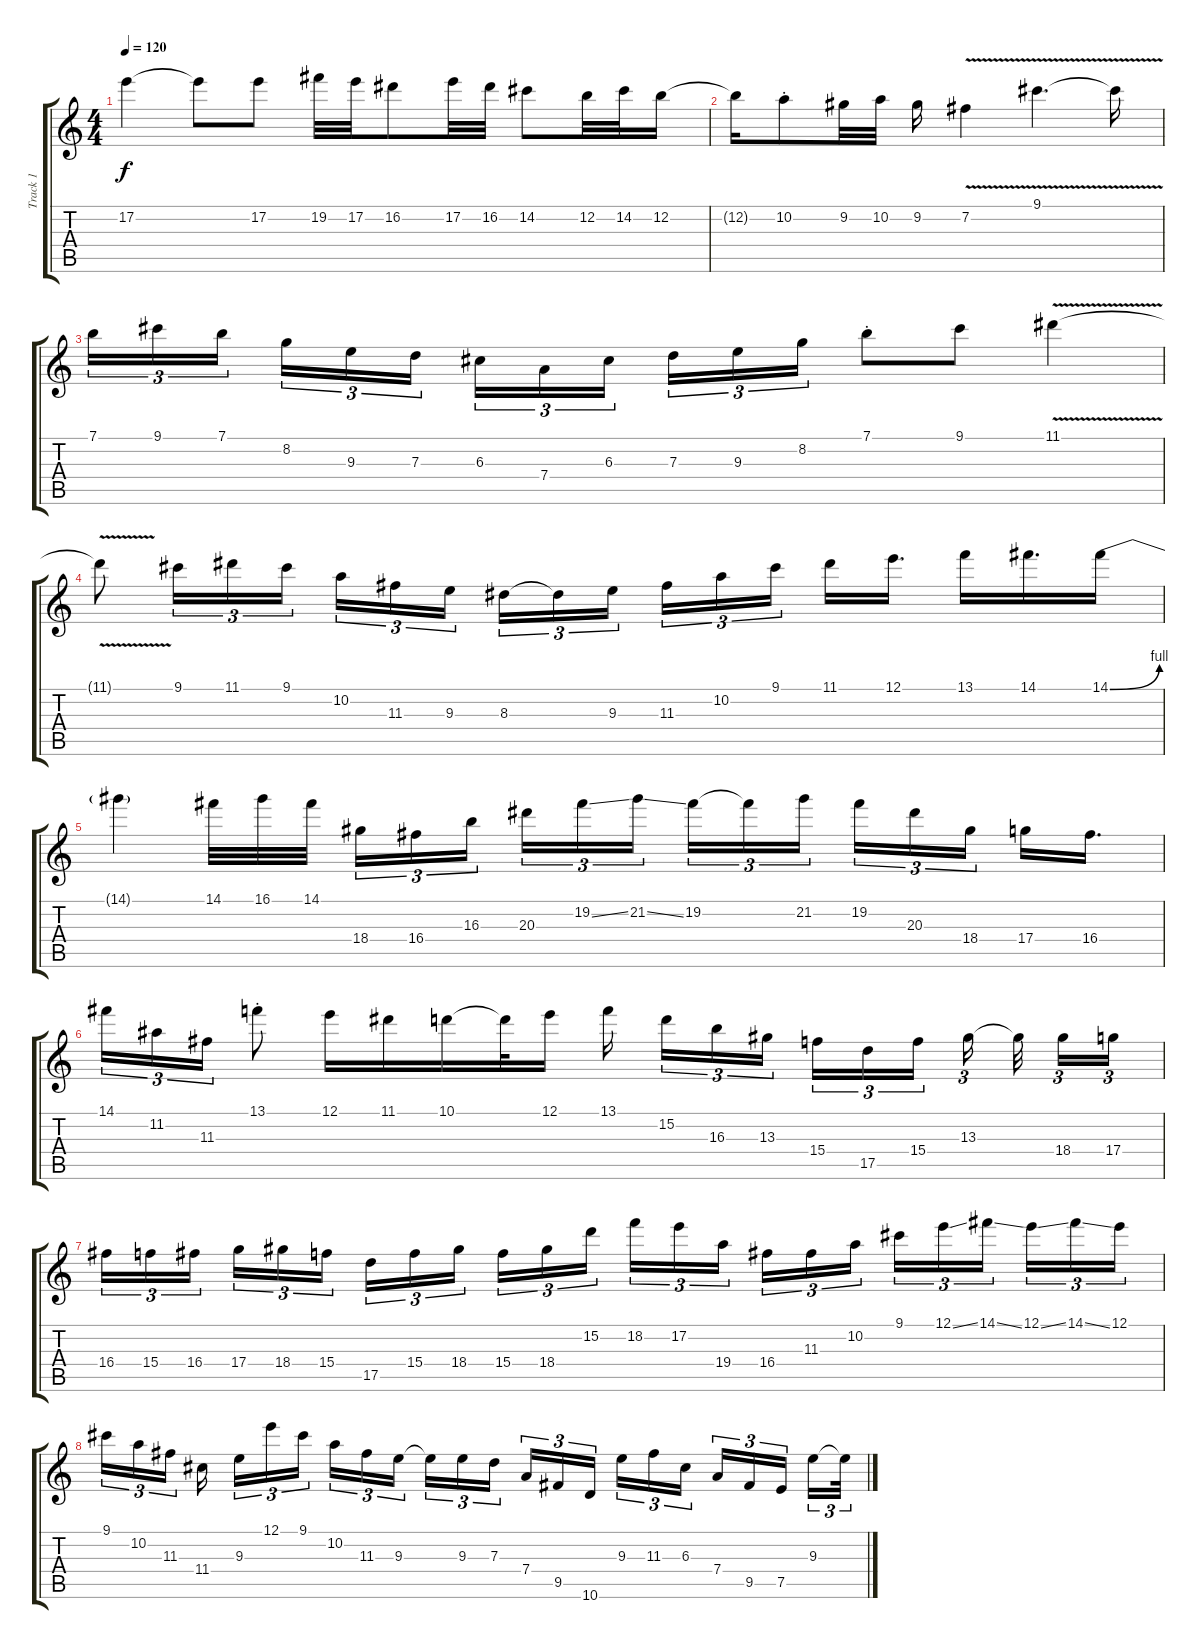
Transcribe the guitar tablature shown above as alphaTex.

\track ("Track 1" "Track 1") {instrument distortionguitar}
\staff {score tabs}
\tuning (E4 B3 G3 D3 A2 E2) {hide}
\ts (4 4)
\tempo 120
\clef g2
\ks c
17.2{t}.4{dy f} 17.2{t}.8 17.2.8 19.2.32 17.2.32 16.2.8 17.2.32 16.2.32 14.2.8 12.2.32 14.2.32 12.2.16 |
12.2{t}.16 10.2{st}.8 9.2.32 10.2.32 9.2.16 7.2{v}.4 9.1{v}.4{d} 9.1{t}.16 |
7.1.16{tu (3 2)} 9.1.16{tu (3 2)} 7.1.16{tu (3 2) beam splitsecondary} 8.2.16{tu (3 2)} 9.3.16{tu (3 2)} 7.3.16{tu (3 2)} 6.3.16{tu (3 2)} 7.4.16{tu (3 2)} 6.3.16{tu (3 2) beam splitsecondary} 7.3.16{tu (3 2)} 9.3.16{tu (3 2)} 8.2.16{tu (3 2)} 7.1{st}.8 9.1.8 11.1{v}.4 |
11.1{t}.8 9.1.16{tu (3 2)} 11.1.16{tu (3 2)} 9.1.16{tu (3 2)} 10.2.16{tu (3 2)} 11.3.16{tu (3 2)} 9.3.16{tu (3 2) beam splitsecondary} 8.3.16{tu (3 2)} 8.3{t}.16{tu (3 2)} 9.3.16{tu (3 2)} 11.3.16{tu (3 2)} 10.2.16{tu (3 2)} 9.1.16{tu (3 2) beam splitsecondary} 11.1.16 12.1.16{d} 13.1.16 14.1.16{d} 14.1{be (bend 0 0 60 4)}.16 |
14.1{t}.4 14.1.32 16.1.32 14.1.32{beam splitsecondary} 18.4.16{tu (3 2)} 16.4.16{tu (3 2)} 16.3.16{tu (3 2) beam splitsecondary} 20.3.16{tu (3 2)} 19.2{ss}.16{tu (3 2)} 21.2{ss}.16{tu (3 2) beam splitsecondary} 19.2.16{tu (3 2)} 19.2{t}.16{tu (3 2)} 21.2.16{tu (3 2) beam splitsecondary} 19.2.16{tu (3 2)} 20.3.16{tu (3 2)} 18.4.16{tu (3 2) beam splitsecondary} 17.4.16 16.4.16{d} |
14.1.16{tu (3 2)} 11.2.16{tu (3 2)} 11.3.16{tu (3 2)} 13.1{st}.8 12.1.16 11.1.16 10.1.16 10.1{t}.32 12.1.16 13.1.16{beam splitsecondary} 15.2.16{tu (3 2)} 16.3.16{tu (3 2)} 13.3.16{tu (3 2) beam splitsecondary} 15.4.16{tu (3 2)} 17.5.16{tu (3 2)} 15.4.16{tu (3 2) beam splitsecondary} 13.3.16{tu (3 2) beam splitsecondary} 13.3{t}.32{beam splitsecondary} 18.4.16{tu (3 2)} 17.4.16{tu (3 2)} |
16.4.16{tu (3 2)} 15.4.16{tu (3 2)} 16.4.16{tu (3 2) beam splitsecondary} 17.4.16{tu (3 2)} 18.4.16{tu (3 2)} 15.4.16{tu (3 2)} 17.5.16{tu (3 2)} 15.4.16{tu (3 2)} 18.4.16{tu (3 2) beam splitsecondary} 15.4.16{tu (3 2)} 18.4.16{tu (3 2)} 15.2.16{tu (3 2)} 18.2.16{tu (3 2)} 17.2.16{tu (3 2)} 19.4.16{tu (3 2) beam splitsecondary} 16.4.16{tu (3 2)} 11.3.16{tu (3 2)} 10.2.16{tu (3 2)} 9.1.16{tu (3 2)} 12.1{ss}.16{tu (3 2)} 14.1{ss}.16{tu (3 2) beam splitsecondary} 12.1{ss}.16{tu (3 2)} 14.1{ss}.16{tu (3 2)} 12.1.16{tu (3 2)} |
9.1.16{tu (3 2)} 10.2.16{tu (3 2)} 11.3.16{tu (3 2) beam splitsecondary} 11.4.16{beam splitsecondary} 9.3.16{tu (3 2)} 12.1.16{tu (3 2)} 9.1.16{tu (3 2) beam splitsecondary} 10.2.16{tu (3 2)} 11.3.16{tu (3 2)} 9.3.16{tu (3 2) beam splitsecondary} 9.3{t}.16{tu (3 2)} 9.3.16{tu (3 2)} 7.3.16{tu (3 2) beam splitsecondary} 7.4.16{tu (3 2)} 9.5.16{tu (3 2)} 10.6.16{tu (3 2) beam splitsecondary} 9.3.16{tu (3 2)} 11.3.16{tu (3 2)} 6.3.16{tu (3 2) beam splitsecondary} 7.4.16{tu (3 2)} 9.5.16{tu (3 2)} 7.5.16{tu (3 2) beam splitsecondary} 9.3.16{tu (3 2)} 9.3{t}.32{tu (3 2)}
